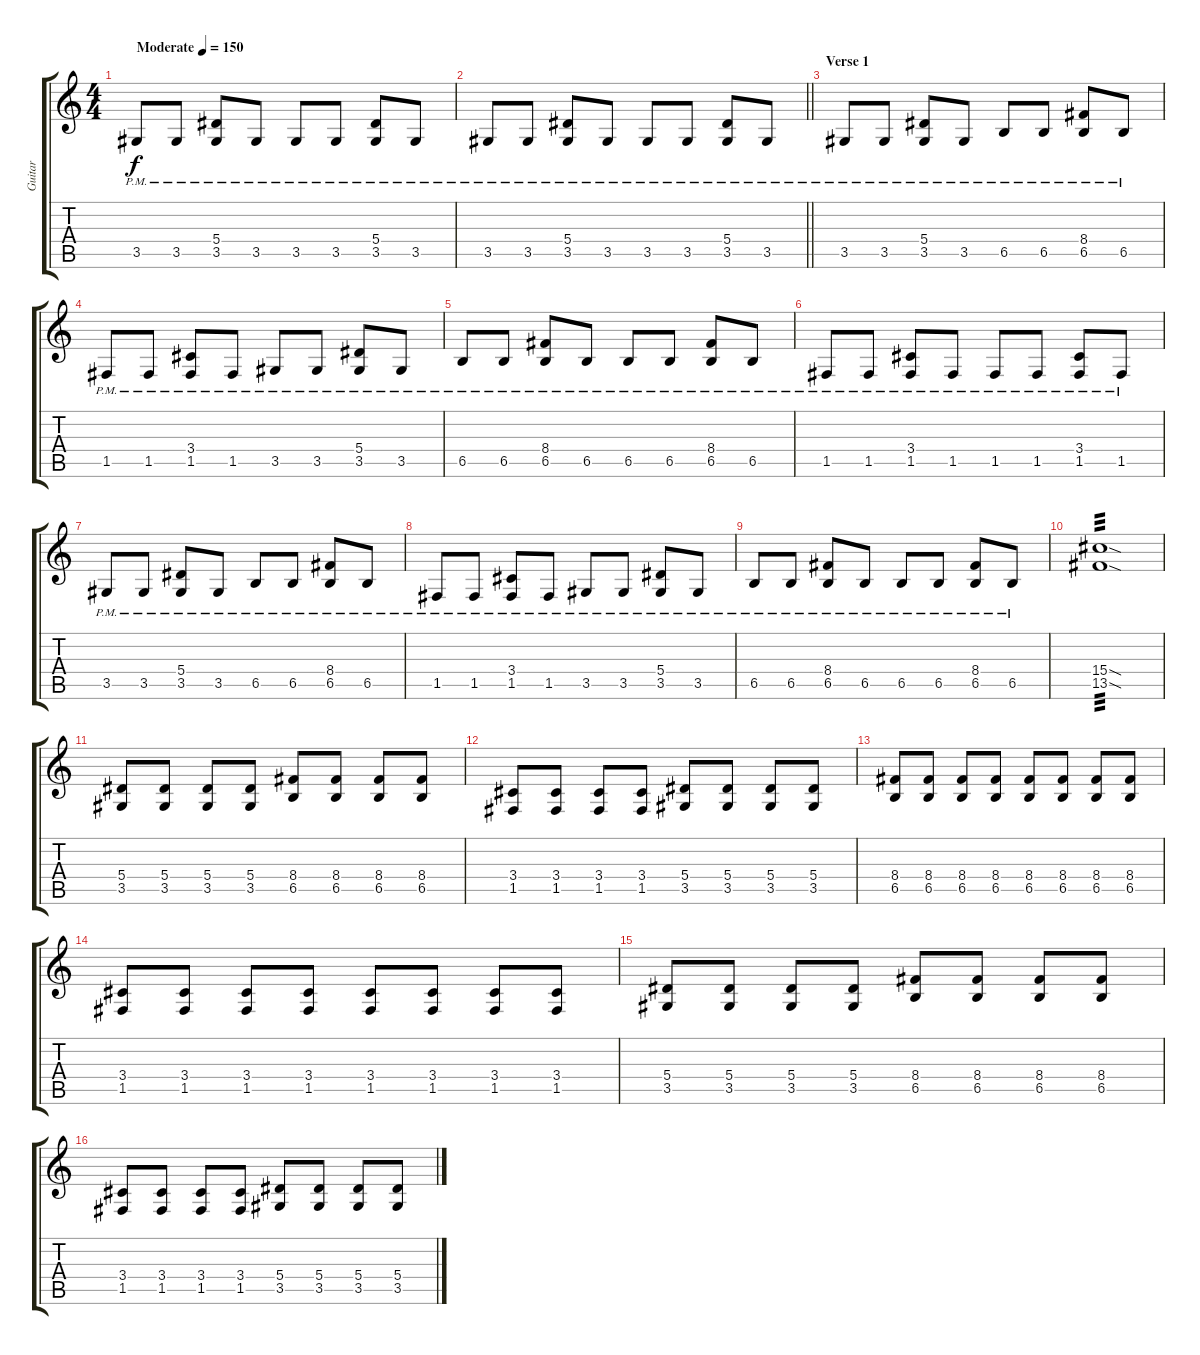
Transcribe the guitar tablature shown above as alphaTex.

\track ("Guitar" "Guitar") {instrument distortionguitar}
\staff {score tabs}
\tuning (C4 G3 Eb3 Bb2 F2 C2) {hide}
\ts (4 4)
\tempo (150 "Moderate")
\clef g2
\ks c
3.5{pm}.8{dy f instrument distortionguitar} 3.5{pm}.8 (5.4{pm} 3.5{pm}).8 3.5{pm}.8 3.5{pm}.8 3.5{pm}.8 (5.4{pm} 3.5{pm}).8 3.5{pm}.8 |
\barLineRight lightlight
3.5{pm}.8 3.5{pm}.8 (5.4{pm} 3.5{pm}).8 3.5{pm}.8 3.5{pm}.8 3.5{pm}.8 (5.4{pm} 3.5{pm}).8 3.5{pm}.8 |
\section ("" "Verse 1")
3.5{pm}.8 3.5{pm}.8 (5.4{pm} 3.5{pm}).8 3.5{pm}.8 6.5{pm}.8 6.5{pm}.8 (8.4{pm} 6.5{pm}).8 6.5{pm}.8 |
1.5{pm}.8 1.5{pm}.8 (3.4{pm} 1.5{pm}).8 1.5{pm}.8 3.5{pm}.8 3.5{pm}.8 (5.4{pm} 3.5{pm}).8 3.5{pm}.8 |
6.5{pm}.8 6.5{pm}.8 (8.4{pm} 6.5{pm}).8 6.5{pm}.8 6.5{pm}.8 6.5{pm}.8 (8.4{pm} 6.5{pm}).8 6.5{pm}.8 |
1.5{pm}.8 1.5{pm}.8 (3.4{pm} 1.5{pm}).8 1.5{pm}.8 1.5{pm}.8 1.5{pm}.8 (3.4{pm} 1.5{pm}).8 1.5{pm}.8 |
3.5{pm}.8 3.5{pm}.8 (5.4{pm} 3.5{pm}).8 3.5{pm}.8 6.5{pm}.8 6.5{pm}.8 (8.4{pm} 6.5{pm}).8 6.5{pm}.8 |
1.5{pm}.8 1.5{pm}.8 (3.4{pm} 1.5{pm}).8 1.5{pm}.8 3.5{pm}.8 3.5{pm}.8 (5.4{pm} 3.5{pm}).8 3.5{pm}.8 |
6.5{pm}.8 6.5{pm}.8 (8.4{pm} 6.5{pm}).8 6.5{pm}.8 6.5{pm}.8 6.5{pm}.8 (8.4{pm} 6.5{pm}).8 6.5{pm}.8 |
(15.4{sod} 13.5{sod}).1{tp 3} |
(5.4 3.5).8 (5.4 3.5).8 (5.4 3.5).8 (5.4 3.5).8 (8.4 6.5).8 (8.4 6.5).8 (8.4 6.5).8 (8.4 6.5).8 |
(3.4 1.5).8 (3.4 1.5).8 (3.4 1.5).8 (3.4 1.5).8 (5.4 3.5).8 (5.4 3.5).8 (5.4 3.5).8 (5.4 3.5).8 |
(8.4 6.5).8 (8.4 6.5).8 (8.4 6.5).8 (8.4 6.5).8 (8.4 6.5).8 (8.4 6.5).8 (8.4 6.5).8 (8.4 6.5).8 |
(3.4 1.5).8 (3.4 1.5).8 (3.4 1.5).8 (3.4 1.5).8 (3.4 1.5).8 (3.4 1.5).8 (3.4 1.5).8 (3.4 1.5).8 |
(5.4 3.5).8 (5.4 3.5).8 (5.4 3.5).8 (5.4 3.5).8 (8.4 6.5).8 (8.4 6.5).8 (8.4 6.5).8 (8.4 6.5).8 |
(3.4 1.5).8 (3.4 1.5).8 (3.4 1.5).8 (3.4 1.5).8 (5.4 3.5).8 (5.4 3.5).8 (5.4 3.5).8 (5.4 3.5).8
